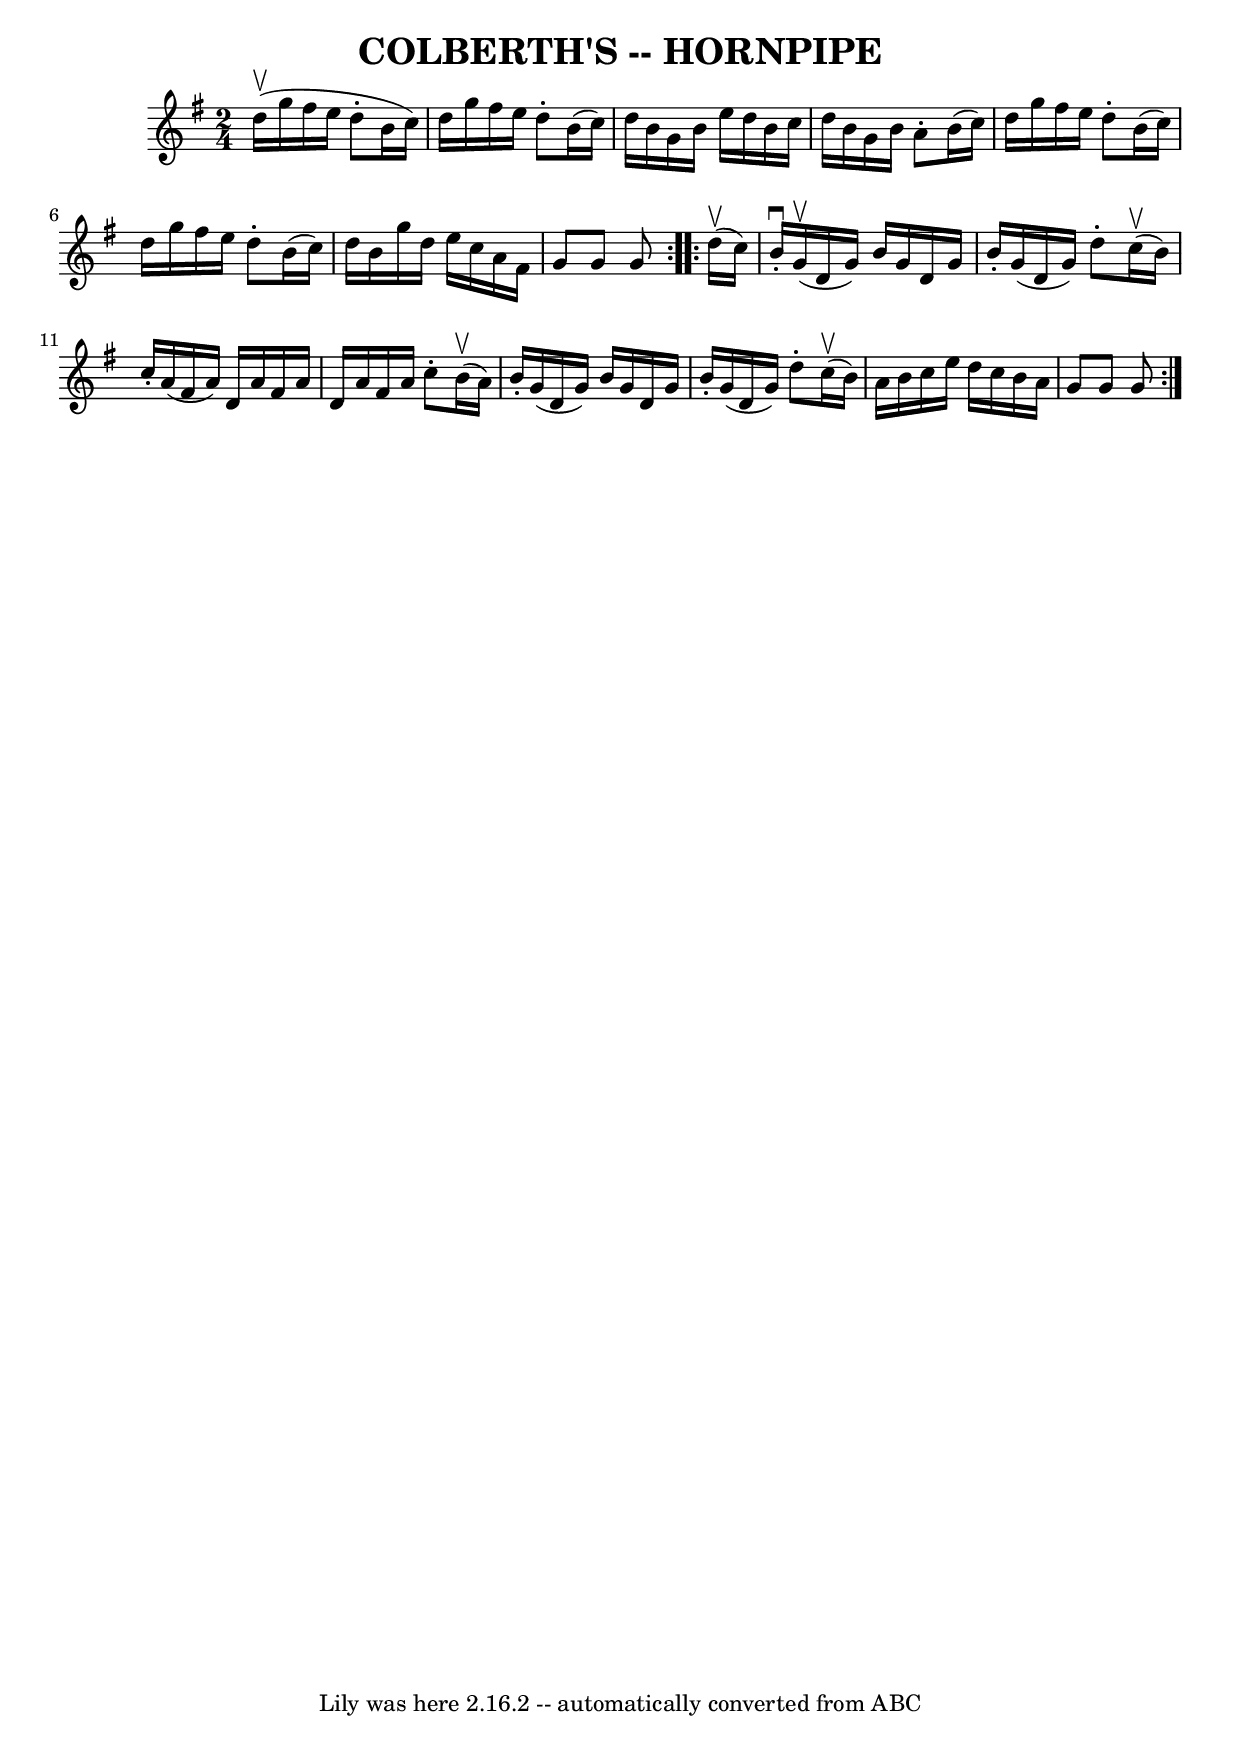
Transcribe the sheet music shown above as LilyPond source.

\version "2.7.40"
\include "Mammoth.ily"
\header {
	%% book = "Cole's 1000 Fiddle Tunes"
	crossRefNumber = "1"
	footnotes = ""
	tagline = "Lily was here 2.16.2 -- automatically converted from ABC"
	title = "COLBERTH'S -- HORNPIPE"
}
voicedefault =  {


\repeat volta 2 {
\time 2/4 \key g \major         |
 d''16 (^\upbow g''16 fis''16    
e''16 d''8 -. b'16 (c''16)   |
 d''16 g''16 fis''16    
e''16 d''8 -. b'16 (c''16)   |
 d''16 b'16 g'16    
b'16 e''16 d''16 b'16 c''16    |
 d''16 b'16 g'16    
b'16 a'8 -. b'16 (c''16)   |
     |
 d''16 g''16    
fis''16 e''16 d''8 -. b'16 (c''16)   |
 d''16 g''16    
fis''16 e''16 d''8 -. b'16 (c''16)   |
 d''16 b'16    
g''16 d''16 e''16 c''16 a'16 fis'16    |
 g'8 g'8    
g'8    }     \repeat volta 2 { d''16 (^\upbow c''16)       |
   
b'16^\downbow-. g'16 (^\upbow d'16 g'16) b'16 g'16 d'16    
g'16    |
 b'16 -. g'16 (d'16 g'16) d''8 -. c''16 
(^\upbow b'16)   |
 c''16 -. a'16 (fis'16 a'16) d'16  
 a'16 fis'16 a'16    |
 d'16 a'16 fis'16 a'16 c''8 
-. b'16 (^\upbow a'16)   |
     |
 b'16 -. g'16 (
d'16 g'16) b'16 g'16 d'16 g'16    |
 b'16 -. g'16 (
 d'16 g'16) d''8 -. c''16 (^\upbow b'16)   |
 a'16    
b'16 c''16 e''16 d''16 c''16 b'16 a'16    |
 g'8    
g'8 g'8    }   
}

\score{
    <<

	\context Staff="default"
	{
	    \voicedefault 
	}

    >>
	\layout {
	}
	\midi {}
}
